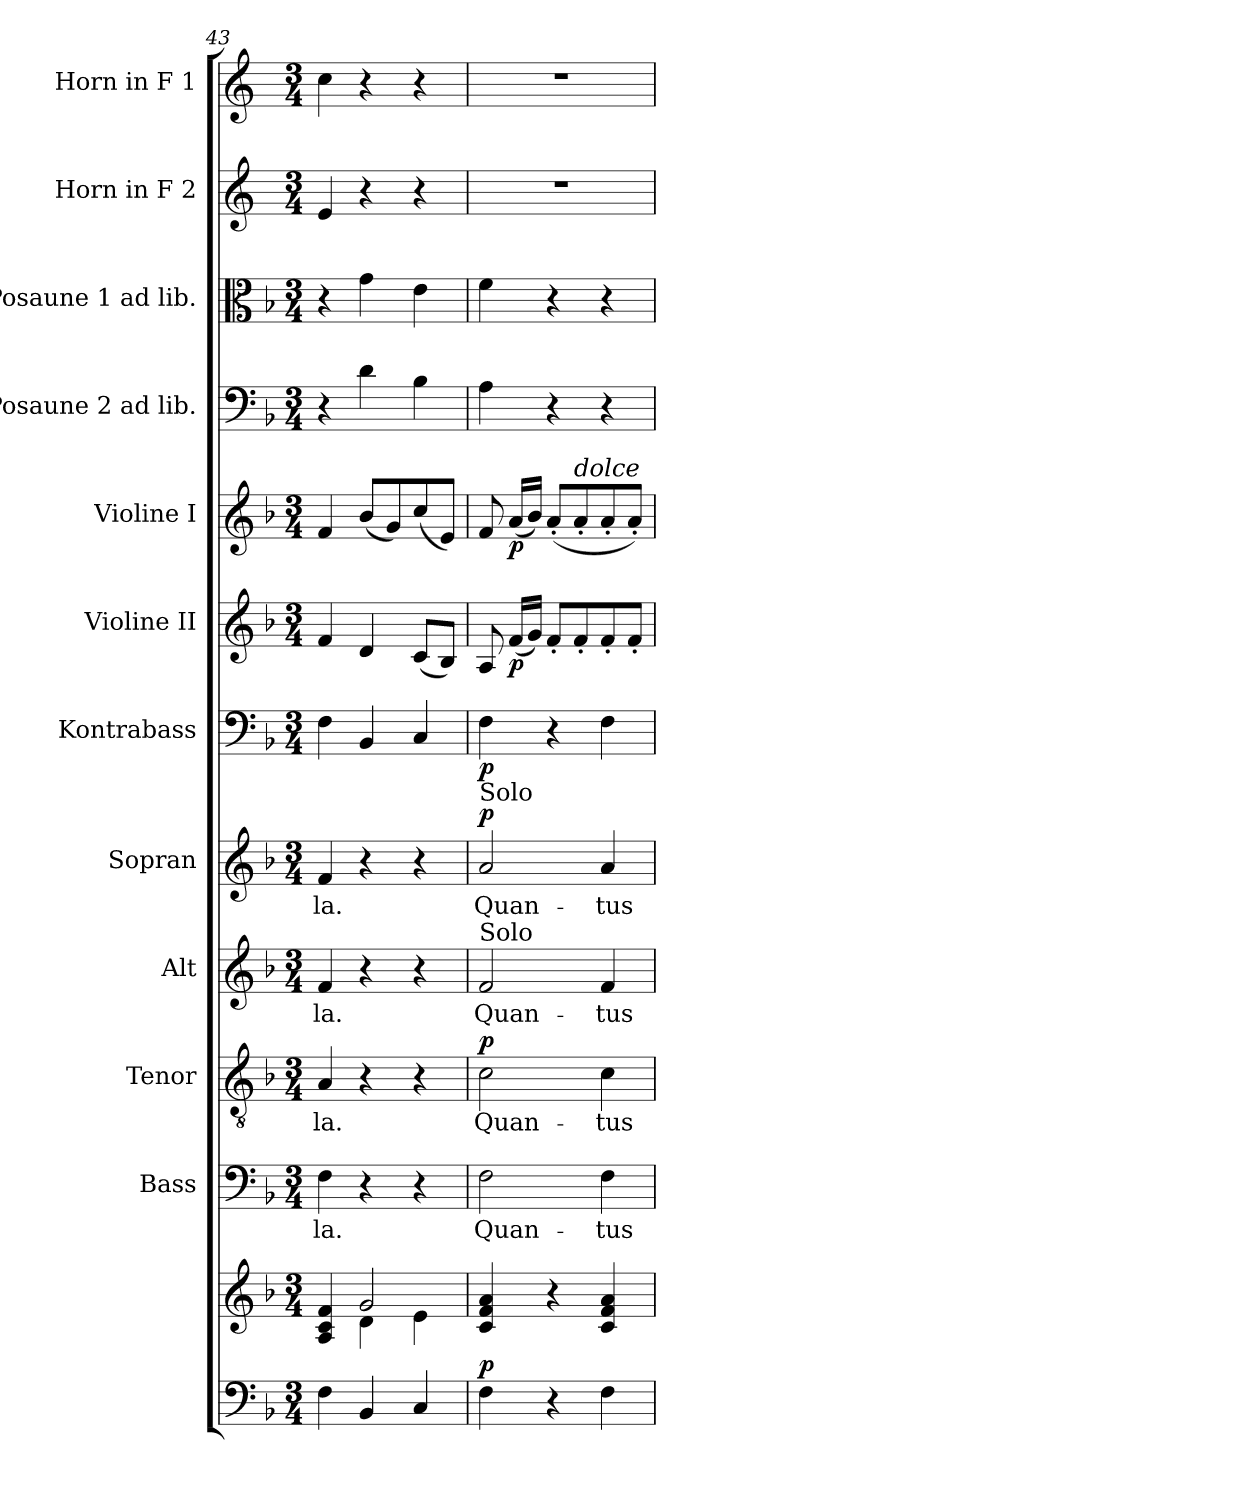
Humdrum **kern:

**kern	**kern	**dynam	**kern	**text	**kern	**text	**dynam	**kern	**text	**kern	**text	**dynam	**kern	**dynam	**kern	**dynam	**kern	**dynam	**kern	**kern	**kern	**kern
*part12	*part12	*part12	*part11	*part11	*part10	*part10	*part10	*part9	*part9	*part8	*part8	*part8	*part7	*part7	*part6	*part6	*part5	*part5	*part4	*part3	*part2	*part1
*staff13	*staff12	*staff12/13	*staff11	*staff11	*staff10	*staff10	*staff10	*staff9	*staff9	*staff8	*staff8	*staff8	*staff7	*staff7	*staff6	*staff6	*staff5	*staff5	*staff4	*staff3	*staff2	*staff1
*	*	*	*I"Bass	*	*I"Tenor	*	*	*I"Alt	*	*I"Sopran	*	*	*I"Kontrabass	*	*I"Violine II	*	*I"Violine I	*	*I"Posaune 2 ad lib.	*I"Posaune 1 ad lib.	*I"Horn in F 2	*I"Horn in F 1
*	*	*	*I'B.	*	*I'T.	*	*	*I'A.	*	*I'S.	*	*	*I'Kb.	*	*I'Vl. II	*	*I'Vl. I	*	*I'Pos. 2	*I'Pos. 1	*I'Hrn. F 2	*I'Hrn. F 1
*clefF4	*clefG2	*	*clefF4	*	*clefGv2	*	*	*clefG2	*	*clefG2	*	*	*clefF4	*	*clefG2	*	*clefG2	*	*clefF4	*clefC3	*clefG2	*clefG2
*	*	*	*	*	*	*	*	*	*	*	*	*	*ITrd7c12	*	*	*	*	*	*	*	*ITrd4c7	*ITrd4c7
*k[b-]	*k[b-]	*	*k[b-]	*	*k[b-]	*	*	*k[b-]	*	*k[b-]	*	*	*k[b-]	*	*k[b-]	*	*k[b-]	*	*k[b-]	*k[b-]	*k[b-]	*k[b-]
*F:	*F:	*	*F:	*	*F:	*	*	*F:	*	*F:	*	*	*F:	*	*F:	*	*F:	*	*F:	*F:	*F:	*F:
*M3/4	*M3/4	*	*M3/4	*	*M3/4	*	*	*M3/4	*	*M3/4	*	*	*M3/4	*	*M3/4	*	*M3/4	*	*M3/4	*M3/4	*M3/4	*M3/4
=43	=43	=43	=43	=43	=43	=43	=43	=43	=43	=43	=43	=43	=43	=43	=43	=43	=43	=43	=43	=43	=43	=43
*	*^	*	*	*	*	*	*	*	*	*	*	*	*	*	*	*	*	*	*	*	*	*
!	!	!	!	!	!LO:LY:b	!	!LO:LY:b	!	!	!LO:LY:b	!	!LO:LY:b	!	!	!	!	!	!	!	!	!	!	!
4F\	4A/ 4c/ 4f/	4ryy	.	4F\	-la.	4A/	-la.	.	4f/	-la.	4f/	-la.	.	4FF\	.	4f/	.	4f/	.	4r	4r	4A/	4f\
4BB-/	2g/	4d\	.	4r	.	4r	.	.	4r	.	4r	.	.	4BBB-/	.	4d/	.	(<8b-/L	.	4d\	4g\	4r	4r
.	.	.	.	.	.	.	.	.	.	.	.	.	.	.	.	.	.	8g/)	.	.	.	.	.
4C/	.	4e\	.	4r	.	4r	.	.	4r	.	4r	.	.	4CC/	.	(<8c/L	.	(<8cc/	.	4B-\	4e\	4r	4r
.	.	.	.	.	.	.	.	.	.	.	.	.	.	.	.	8B-/J)	.	8e/J)	.	.	.	.	.
*	*v	*v	*	*	*	*	*	*	*	*	*	*	*	*	*	*	*	*	*	*	*	*	*
=44	=44	=44	=44	=44	=44	=44	=44	=44	=44	=44	=44	=44	=44	=44	=44	=44	=44	=44	=44	=44	=44	=44
!	!	!	!	!	!	!	!	!	!	!LO:TX:a:t=Solo	!	!	!	!	!	!	!	!	!	!	!	!
!	!	!	!	!	!	!	!	!LO:TX:a:t=Solo	!	!	!	!	!	!	!	!	!	!	!	!	!	!
!	!	!LO:DY:a=2	!	!LO:LY:b	!	!LO:LY:b	!LO:DY:a	!	!LO:LY:b	!	!LO:LY:b	!LO:DY:a	!	!LO:DY:b	!	!	!	!	!	!	!	!
4F\	4c/ 4f/ 4a/	p	2F\	Quan-	2c\	Quan-	p	2f/	Quan-	2a/	Quan-	p	4FF\	p	8A/	.	8f/	.	4A\	4f\	2.r	2.r
!	!	!	!	!	!	!	!	!	!	!	!	!	!	!	!	!LO:DY:b	!	!LO:DY:b	!	!	!	!
.	.	.	.	.	.	.	.	.	.	.	.	.	.	.	(<16f/LL	p	(<16a/LL	p	.	.	.	.
.	.	.	.	.	.	.	.	.	.	.	.	.	.	.	16g/JJ)	.	16b-/JJ)	.	.	.	.	.
4r	4r	.	.	.	.	.	.	.	.	.	.	.	4r	.	8f'</L	.	(<8a'</L	.	4r	4r	.	.
!	!	!	!	!	!	!	!	!	!	!	!	!	!	!	!	!	!LO:TX:a:i:t=dolce	!	!	!	!	!
.	.	.	.	.	.	.	.	.	.	.	.	.	.	.	8f'</	.	8a'</	.	.	.	.	.
!	!	!	!	!LO:LY:b	!	!LO:LY:b	!	!	!LO:LY:b	!	!LO:LY:b	!	!	!	!	!	!	!	!	!	!	!
4F\	4c/ 4f/ 4a/	.	4F\	-tus	4c\	-tus	.	4f/	-tus	4a/	-tus	.	4FF\	.	8f'</	.	8a'</	.	4r	4r	.	.
.	.	.	.	.	.	.	.	.	.	.	.	.	.	.	8f'</J	.	8a'</J)	.	.	.	.	.
=	=	=	=	=	=	=	=	=	=	=	=	=	=	=	=	=	=	=	=	=	=	=
*-	*-	*-	*-	*-	*-	*-	*-	*-	*-	*-	*-	*-	*-	*-	*-	*-	*-	*-	*-	*-	*-	*-
